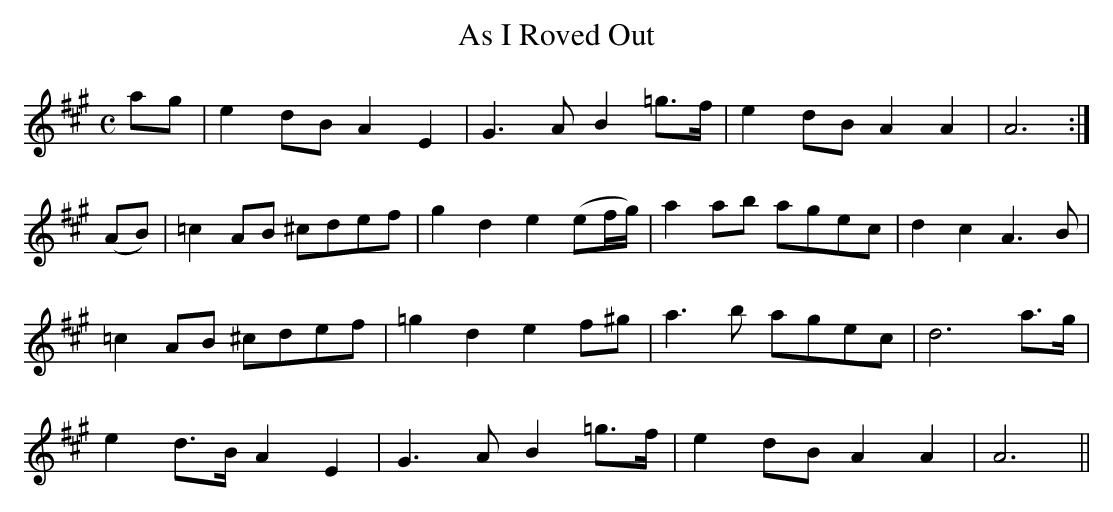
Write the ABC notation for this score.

X:1
T: As I Roved Out
M: C
L: 1/8
K: A
ag|e2 dB A2 E2|G3 A B2 =g>f|e2 dB A2 A2|A6:|
(AB)|=c2 AB ^cdef|g2 d2 e2 (ef/g/)|a2 ab agec|d2 c2 A3 B|
=c2 AB ^cdef|=g2 d2 e2 f^g|a3 b agec|d6 a>g|
e2 d>B A2 E2|G3 A B2 =g>f|e2 dB A2 A2|A6||
